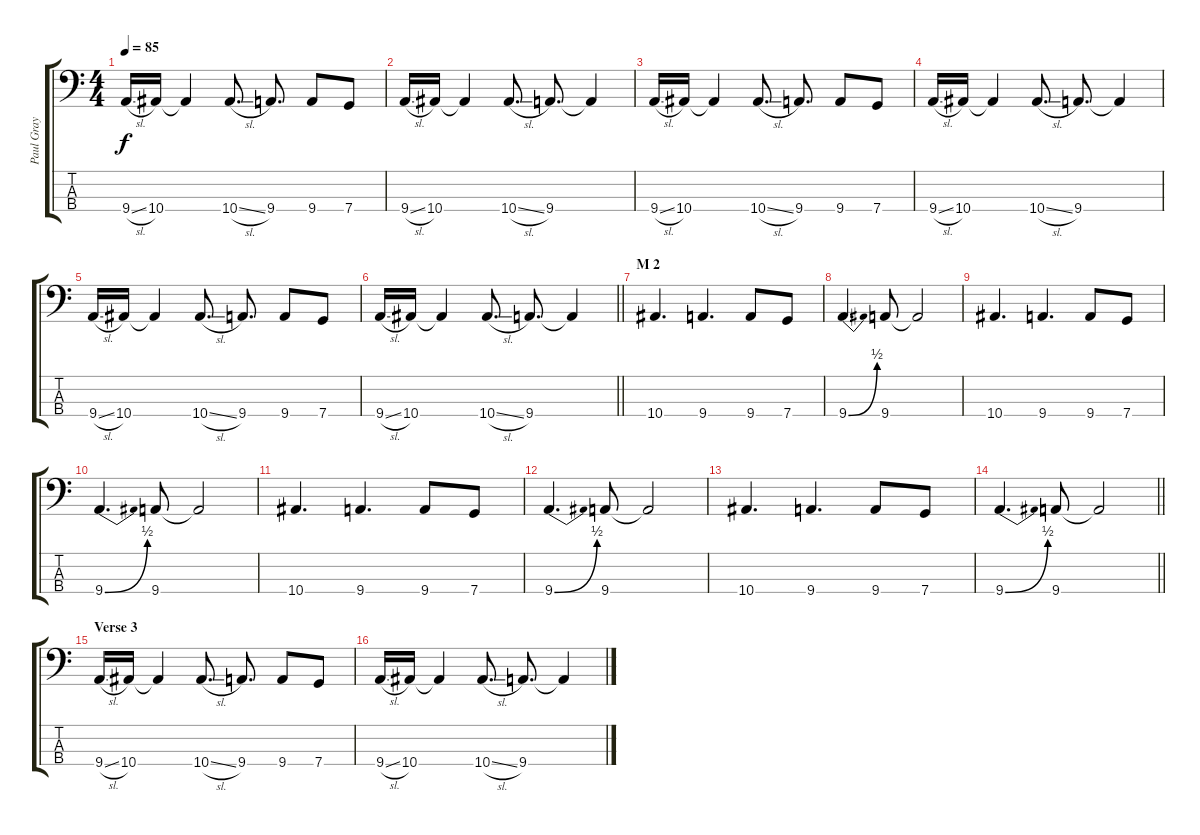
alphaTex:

\track ("Paul Gray" "Paul Gray") {instrument electricbasspick}
\staff {score tabs}
\tuning (F2 C2 G1 C1) {hide}
\ts (4 4)
\tempo 85
\clef f4
\ks c
9.4{sl}.16{dy f} 10.4.16 10.4{t}.4 10.4{sl}.8{d} 9.4.8{d} 9.4.8 7.4.8 |
9.4{sl}.16 10.4.16 10.4{t}.4 10.4{sl}.8{d} 9.4.8{d} 9.4{t}.4 |
9.4{sl}.16 10.4.16 10.4{t}.4 10.4{sl}.8{d} 9.4.8{d} 9.4.8 7.4.8 |
9.4{sl}.16 10.4.16 10.4{t}.4 10.4{sl}.8{d} 9.4.8{d} 9.4{t}.4 |
9.4{sl}.16 10.4.16 10.4{t}.4 10.4{sl}.8{d} 9.4.8{d} 9.4.8 7.4.8 |
\barLineRight lightlight
9.4{sl}.16 10.4.16 10.4{t}.4 10.4{sl}.8{d} 9.4.8{d} 9.4{t}.4 |
\section ("" "M 2")
10.4.4{d} 9.4.4{d} 9.4.8 7.4.8 |
9.4{be (bend 0 0 60 2)}.4{d} 9.4.8 9.4{t}.2 |
10.4.4{d} 9.4.4{d} 9.4.8 7.4.8 |
9.4{be (bend 0 0 60 2)}.4{d} 9.4.8 9.4{t}.2 |
10.4.4{d} 9.4.4{d} 9.4.8 7.4.8 |
9.4{be (bend 0 0 60 2)}.4{d} 9.4.8 9.4{t}.2 |
10.4.4{d} 9.4.4{d} 9.4.8 7.4.8 |
\barLineRight lightlight
9.4{be (bend 0 0 60 2)}.4{d} 9.4.8 9.4{t}.2 |
\section ("" "Verse 3")
9.4{sl}.16 10.4.16 10.4{t}.4 10.4{sl}.8{d} 9.4.8{d} 9.4.8 7.4.8 |
9.4{sl}.16 10.4.16 10.4{t}.4 10.4{sl}.8{d} 9.4.8{d} 9.4{t}.4
